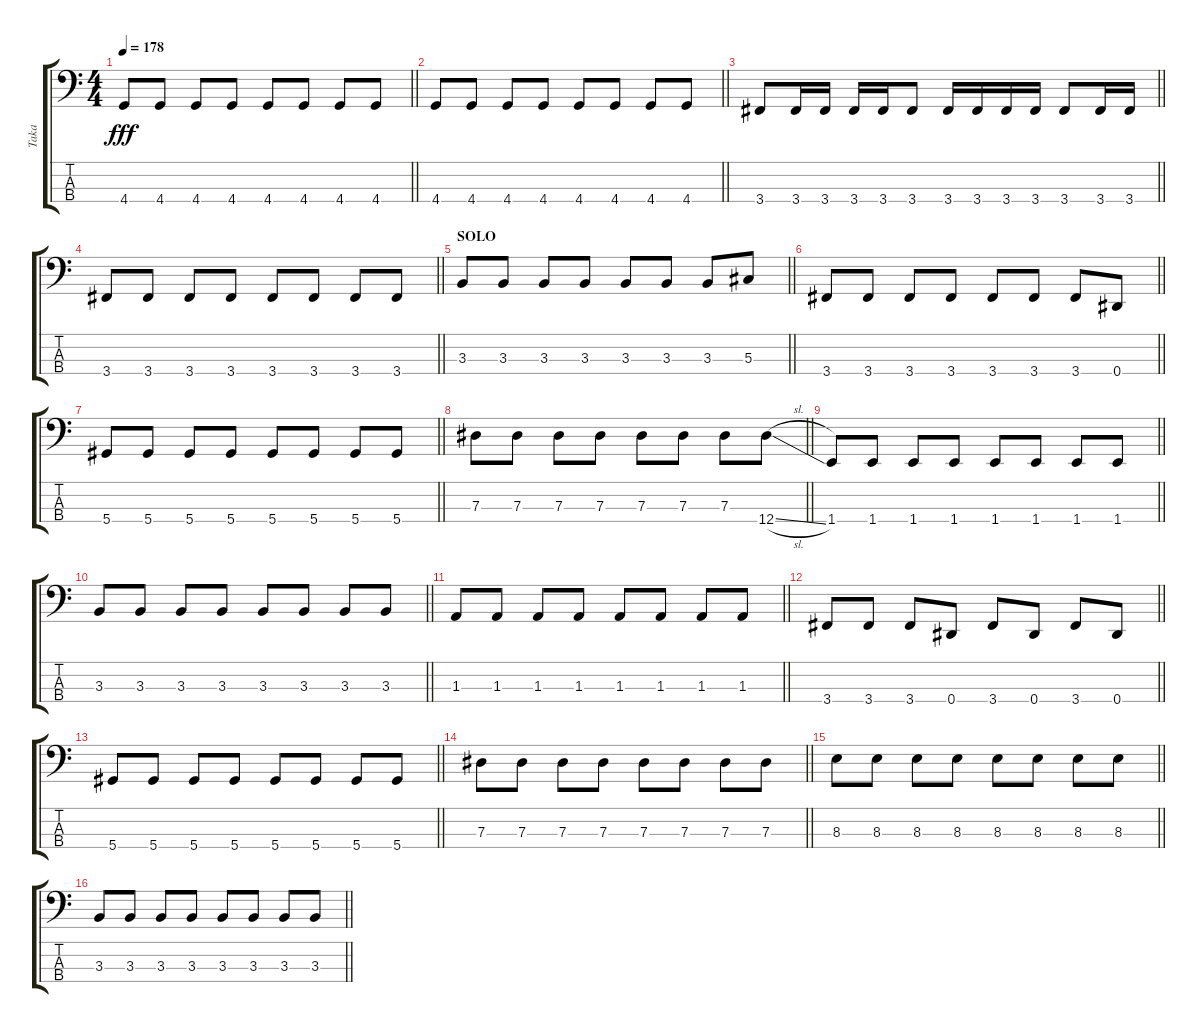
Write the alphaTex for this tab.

\track ("Taka" "Taka") {instrument electricbassfinger}
\staff {score tabs}
\tuning (Gb2 Db2 Ab1 Eb1) {hide}
\ts (4 4)
\tempo 178
\clef f4
\barLineRight lightlight
\ks c
4.4.8{dy fff} 4.4.8 4.4.8 4.4.8 4.4.8 4.4.8 4.4.8 4.4.8 |
\barLineRight lightlight
4.4.8 4.4.8 4.4.8 4.4.8 4.4.8 4.4.8 4.4.8 4.4.8 |
\barLineRight lightlight
3.4.8 3.4.16 3.4.16 3.4.16 3.4.16 3.4.8 3.4.16 3.4.16 3.4.16 3.4.16 3.4.8 3.4.16 3.4.16 |
\barLineRight lightlight
3.4.8 3.4.8 3.4.8 3.4.8 3.4.8 3.4.8 3.4.8 3.4.8 |
\section ("" "SOLO")
\barLineRight lightlight
3.3.8 3.3.8 3.3.8 3.3.8 3.3.8 3.3.8 3.3.8 5.3.8 |
\barLineRight lightlight
3.4.8 3.4.8 3.4.8 3.4.8 3.4.8 3.4.8 3.4.8 0.4.8 |
\barLineRight lightlight
5.4.8 5.4.8 5.4.8 5.4.8 5.4.8 5.4.8 5.4.8 5.4.8 |
\barLineRight lightlight
7.3.8 7.3.8 7.3.8 7.3.8 7.3.8 7.3.8 7.3.8 12.4{sl}.8 |
\barLineRight lightlight
1.4.8 1.4.8 1.4.8 1.4.8 1.4.8 1.4.8 1.4.8 1.4.8 |
\barLineRight lightlight
3.3.8 3.3.8 3.3.8 3.3.8 3.3.8 3.3.8 3.3.8 3.3.8 |
\barLineRight lightlight
1.3.8 1.3.8 1.3.8 1.3.8 1.3.8 1.3.8 1.3.8 1.3.8 |
\barLineRight lightlight
3.4.8 3.4.8 3.4.8 0.4.8 3.4.8 0.4.8 3.4.8 0.4.8 |
\barLineRight lightlight
5.4.8 5.4.8 5.4.8 5.4.8 5.4.8 5.4.8 5.4.8 5.4.8 |
\barLineRight lightlight
7.3.8 7.3.8 7.3.8 7.3.8 7.3.8 7.3.8 7.3.8 7.3.8 |
\barLineRight lightlight
8.3.8 8.3.8 8.3.8 8.3.8 8.3.8 8.3.8 8.3.8 8.3.8 |
\barLineRight lightlight
3.3.8 3.3.8 3.3.8 3.3.8 3.3.8 3.3.8 3.3.8 3.3.8
